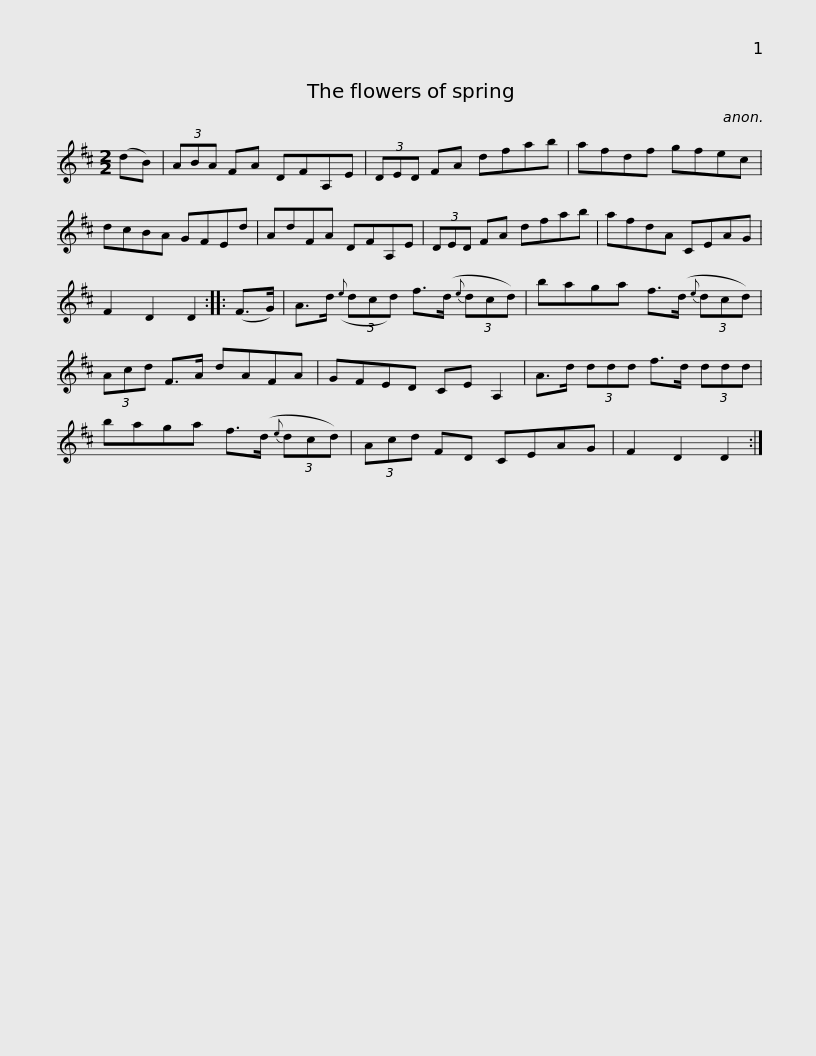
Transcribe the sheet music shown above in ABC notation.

X:1
L:1/8
M:2/2
I:linebreak $
K:D
V:1 treble
V:1
 (dB) | (3ABA FA DFA,E | (3DED FA dfab | afdf gfec | dcBA GFEd | %5
 AdFA DFA,E |$ (3DED FA dfab | afdA CEAG | F2 D2 D2 :: (F>G) | %10
 A>d({e} (3dcd) f>(d{e} (3dcd) |$ baga f>(d{e} (3dcd) | (3Acd F>A dAFA | GFED CE A,2 | A>d (3ddd f>d (3ddd |$ %15
 baga f>(d{e} (3dcd) | (3Acd FD CEAG | F2 D2 D2 :| %18
